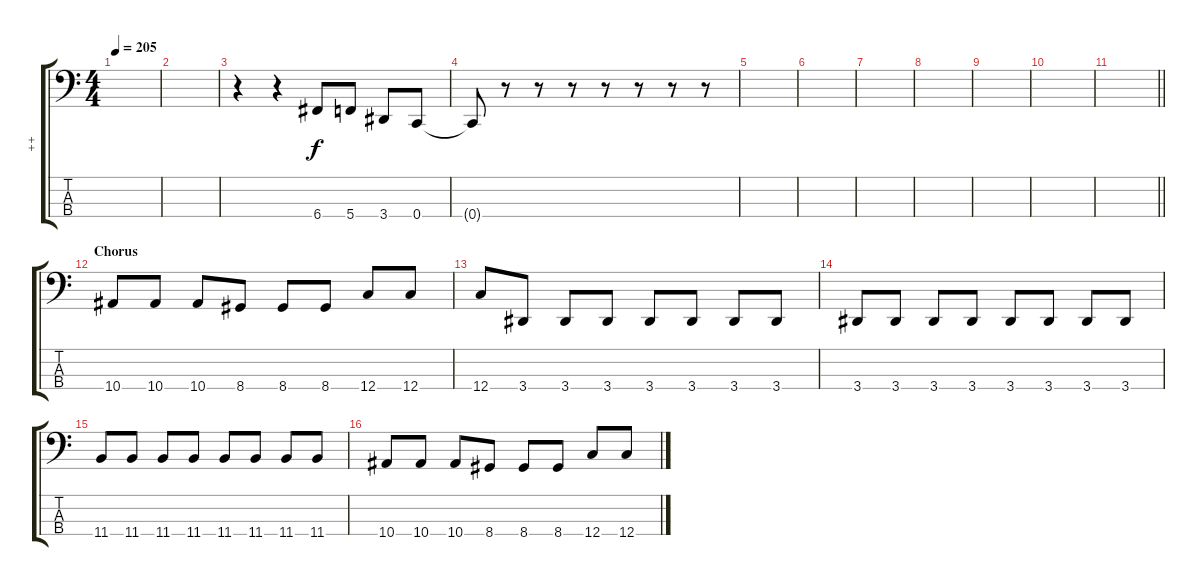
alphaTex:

\track ("++" "++") {instrument electricbasspick}
\staff {score tabs}
\tuning (F2 C2 G1 C1) {hide}
\ts (4 4)
\tempo 205
\clef f4
\ks c
|
|
r.4 r.4 6.4.8 5.4.8 3.4.8 0.4.8 |
0.4{t}.8 r.8 r.8 r.8 r.8 r.8 r.8 r.8 |
|
|
|
|
|
|
\barLineRight lightlight
|
\section ("" "Chorus")
10.4.8 10.4.8 10.4.8 8.4.8 8.4.8 8.4.8 12.4.8 12.4.8 |
12.4.8 3.4.8 3.4.8 3.4.8 3.4.8 3.4.8 3.4.8 3.4.8 |
3.4.8 3.4.8 3.4.8 3.4.8 3.4.8 3.4.8 3.4.8 3.4.8 |
11.4.8 11.4.8 11.4.8 11.4.8 11.4.8 11.4.8 11.4.8 11.4.8 |
10.4.8 10.4.8 10.4.8 8.4.8 8.4.8 8.4.8 12.4.8 12.4.8
